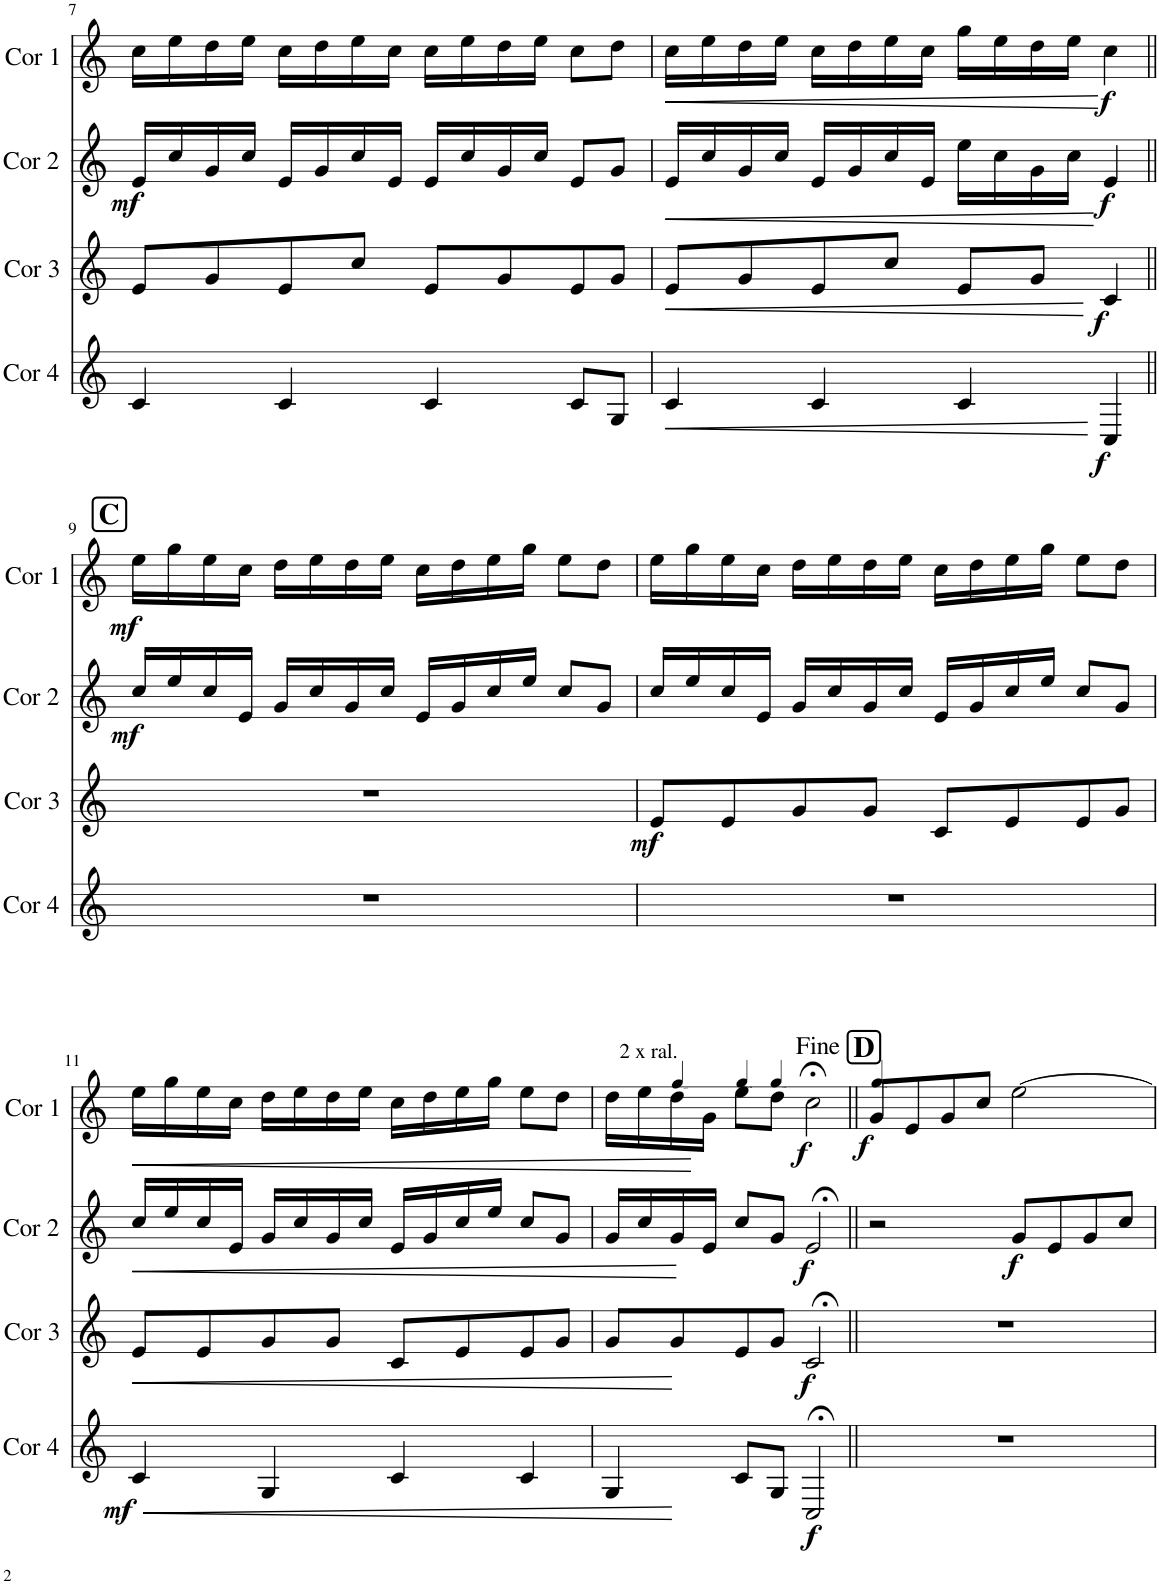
**kern	**dynam	**kern	**dynam	**kern	**dynam	**kern	**dynam
*part4	*part4	*part3	*part3	*part2	*part2	*part1	*part1
*staff4	*staff4	*staff3	*staff3	*staff2	*staff2	*staff1	*staff1
*I"Cor 4	*	*I"Cor 3	*	*I"Cor 2	*	*I"Cor 1	*
*I'Cor 4	*	*I'Cor 3	*	*I'Cor 2	*	*I'Cor 1	*
!!LO:PB:g=z
*clefG2	*	*clefG2	*	*clefG2	*	*clefG2	*
*Trd4c7	*	*Trd4c7	*	*Trd4c7	*	*Trd4c7	*
*k[]	*	*k[]	*	*k[]	*	*k[]	*
*M4/4	*	*M4/4	*	*M4/4	*	*M4/4	*
=7	=7	=7	=7	=7	=7	=7	=7
!	!	!	!	!	!LO:DY:b	!	!
4c/	.	8e/L	.	16e/LL	mf	16cc\LL	.
.	.	.	.	16cc/	.	16ee\	.
.	.	8g/	.	16g/	.	16dd\	.
.	.	.	.	16cc/JJ	.	16ee\JJ	.
4c/	.	8e/	.	16e/LL	.	16cc\LL	.
.	.	.	.	16g/	.	16dd\	.
.	.	8cc/J	.	16cc/	.	16ee\	.
.	.	.	.	16e/JJ	.	16cc\JJ	.
4c/	.	8e/L	.	16e/LL	.	16cc\LL	.
.	.	.	.	16cc/	.	16ee\	.
.	.	8g/	.	16g/	.	16dd\	.
.	.	.	.	16cc/JJ	.	16ee\JJ	.
8c/L	.	8e/	.	8e/L	.	8cc\L	.
8G/J	.	8g/J	.	8g/J	.	8dd\J	.
=8	=8	=8	=8	=8	=8	=8	=8
!	!LO:HP:b	!	!LO:HP:b	!	!LO:HP:b	!	!LO:HP:b
4c/	<	8e/L	<	16e/LL	<	16cc\LL	<
.	.	.	.	16cc/	.	16ee\	.
.	.	8g/	.	16g/	.	16dd\	.
.	.	.	.	16cc/JJ	.	16ee\JJ	.
4c/	.	8e/	.	16e/LL	.	16cc\LL	.
.	.	.	.	16g/	.	16dd\	.
.	.	8cc/J	.	16cc/	.	16ee\	.
.	.	.	.	16e/JJ	.	16cc\JJ	.
4c/	.	8e/L	.	16ee\LL	.	16gg\LL	.
.	.	.	.	16cc\	.	16ee\	.
.	.	8g/J	.	16g\	.	16dd\	.
.	.	.	.	16cc\JJ	.	16ee\JJ	.
!	!LO:DY:b	!	!LO:DY:b	!	!LO:DY:b	!	!LO:DY:b
4C/	f	4c/	f	4e/	f	4cc\	f
.	[	.	[	.	[	.	[
!!LO:LB:g=z
!!LO:REH:place=s1:a:B:cj:fs=14:t=C
=9||	=9||	=9||	=9||	=9||	=9||	=9||	=9||
!	!	!	!	!	!LO:DY:b	!	!LO:DY:b
1r	.	1r	.	16cc/LL	mf	16ee\LL	mf
.	.	.	.	16ee/	.	16gg\	.
.	.	.	.	16cc/	.	16ee\	.
.	.	.	.	16e/JJ	.	16cc\JJ	.
.	.	.	.	16g/LL	.	16dd\LL	.
.	.	.	.	16cc/	.	16ee\	.
.	.	.	.	16g/	.	16dd\	.
.	.	.	.	16cc/JJ	.	16ee\JJ	.
.	.	.	.	16e/LL	.	16cc\LL	.
.	.	.	.	16g/	.	16dd\	.
.	.	.	.	16cc/	.	16ee\	.
.	.	.	.	16ee/JJ	.	16gg\JJ	.
.	.	.	.	8cc/L	.	8ee\L	.
.	.	.	.	8g/J	.	8dd\J	.
=10	=10	=10	=10	=10	=10	=10	=10
!	!	!	!LO:DY:b	!	!	!	!
1r	.	8e/L	mf	16cc/LL	.	16ee\LL	.
.	.	.	.	16ee/	.	16gg\	.
.	.	8e/	.	16cc/	.	16ee\	.
.	.	.	.	16e/JJ	.	16cc\JJ	.
.	.	8g/	.	16g/LL	.	16dd\LL	.
.	.	.	.	16cc/	.	16ee\	.
.	.	8g/J	.	16g/	.	16dd\	.
.	.	.	.	16cc/JJ	.	16ee\JJ	.
.	.	8c/L	.	16e/LL	.	16cc\LL	.
.	.	.	.	16g/	.	16dd\	.
.	.	8e/	.	16cc/	.	16ee\	.
.	.	.	.	16ee/JJ	.	16gg\JJ	.
.	.	8e/	.	8cc/L	.	8ee\L	.
.	.	8g/J	.	8g/J	.	8dd\J	.
!!LO:LB:g=z
=11	=11	=11	=11	=11	=11	=11	=11
!	!LO:HP:b	!	!LO:HP:b	!	!LO:HP:b	!	!LO:HP:b
!	!LO:DY:n=1:b	!	!	!	!	!	!
4c/	< mf	8e/L	<	16cc/LL	<	16ee\LL	<
.	.	.	.	16ee/	.	16gg\	.
.	.	8e/	.	16cc/	.	16ee\	.
.	.	.	.	16e/JJ	.	16cc\JJ	.
4G/	.	8g/	.	16g/LL	.	16dd\LL	.
.	.	.	.	16cc/	.	16ee\	.
.	.	8g/J	.	16g/	.	16dd\	.
.	.	.	.	16cc/JJ	.	16ee\JJ	.
4c/	.	8c/L	.	16e/LL	.	16cc\LL	.
.	.	.	.	16g/	.	16dd\	.
.	.	8e/	.	16cc/	.	16ee\	.
.	.	.	.	16ee/JJ	.	16gg\JJ	.
4c/	.	8e/	.	8cc/L	.	8ee\L	.
.	.	8g/J	.	8g/J	.	8dd\J	.
.	[	.	[	.	[	.	[
=12	=12	=12	=12	=12	=12	=12	=12
!	!	!	!	!	!	!LO:TX:a:t=2 x ral.	!
4G/	.	8g/L	.	16g/LL	.	16dd\LL	.
.	.	.	.	16cc/	.	16ee\	.
*	*	*	*	*	*	*MM52	*
.	.	8g/	.	16g/	.	16dd\	.
.	.	.	.	16e/JJ	.	16g\JJ	.
*	*	*	*	*	*	*MM48	*
8c/L	.	8e/	.	8cc/L	.	8ee\L	.
*	*	*	*	*	*	*MM42	*
8G/J	.	8g/J	.	8g/J	.	8dd\J	.
!	!LO:DY:b	!	!LO:DY:b	!	!LO:DY:b	!	!LO:DY:b
2C;</	f	2c;</	f	2e;</	f	2cc;<\	f
=13||	=13||	=13||	=13||	=13||	=13||	=13||	=13||
!!LO:REH:place=s1:a:B:cj:fs=14:t=D
*	*	*	*	*	*	*MM56	*
!	!	!	!	!	!	!	!LO:DY:b
1r	.	1r	.	2r	.	8g/L	f
.	.	.	.	.	.	8e/	.
.	.	.	.	.	.	8g/	.
.	.	.	.	.	.	8cc/J	.
!	!	!	!	!	!LO:DY:b	!	!
.	.	.	.	8g/L	f	[2ee\	.
.	.	.	.	8e/	.	.	.
.	.	.	.	8g/	.	.	.
.	.	.	.	8cc/J	.	.	.
=	=	=	=	=	=	=	=
*-	*-	*-	*-	*-	*-	*-	*-
